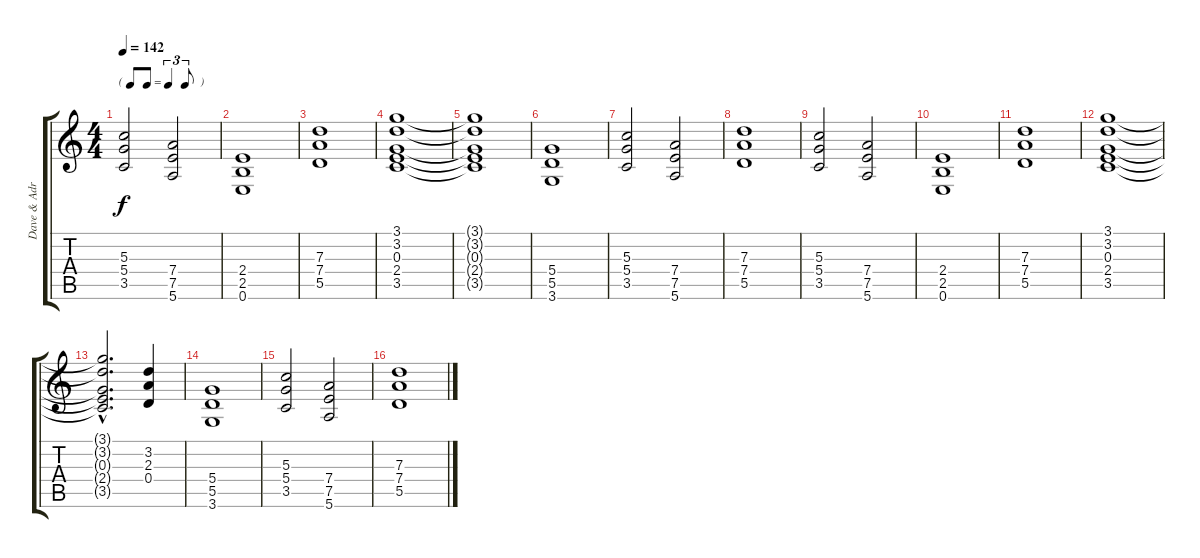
\track ("Dave & Adrian (Rhythm Guitar)" "Dave & Adr") {instrument distortionguitar}
\staff {score tabs}
\tuning (E4 B3 G3 D3 A2 E2) {hide}
\ts (4 4)
\tf triplet8th
\tempo 142
\clef g2
\ks c
(5.3 5.4 3.5).2{dy f} (7.4 7.5 5.6).2 |
(2.4 2.5 0.6).1 |
(7.3 7.4 5.5).1 |
(3.1 3.2 0.3 2.4 3.5).1 |
(3.1{t} 3.2{t} 0.3{t} 2.4{t} 3.5{t}).1 |
(5.4 5.5 3.6).1 |
(5.3 5.4 3.5).2 (7.4 7.5 5.6).2 |
(7.3 7.4 5.5).1 |
(5.3 5.4 3.5).2 (7.4 7.5 5.6).2 |
(2.4 2.5 0.6).1 |
(7.3 7.4 5.5).1 |
(3.1 3.2 0.3 2.4 3.5).1 |
(3.1{hac t} 3.2{hac t} 0.3{hac t} 2.4{hac t} 3.5{hac t}).2{d} (3.2 2.3 0.4).4 |
(5.4 5.5 3.6).1 |
(5.3 5.4 3.5).2 (7.4 7.5 5.6).2 |
(7.3 7.4 5.5).1
